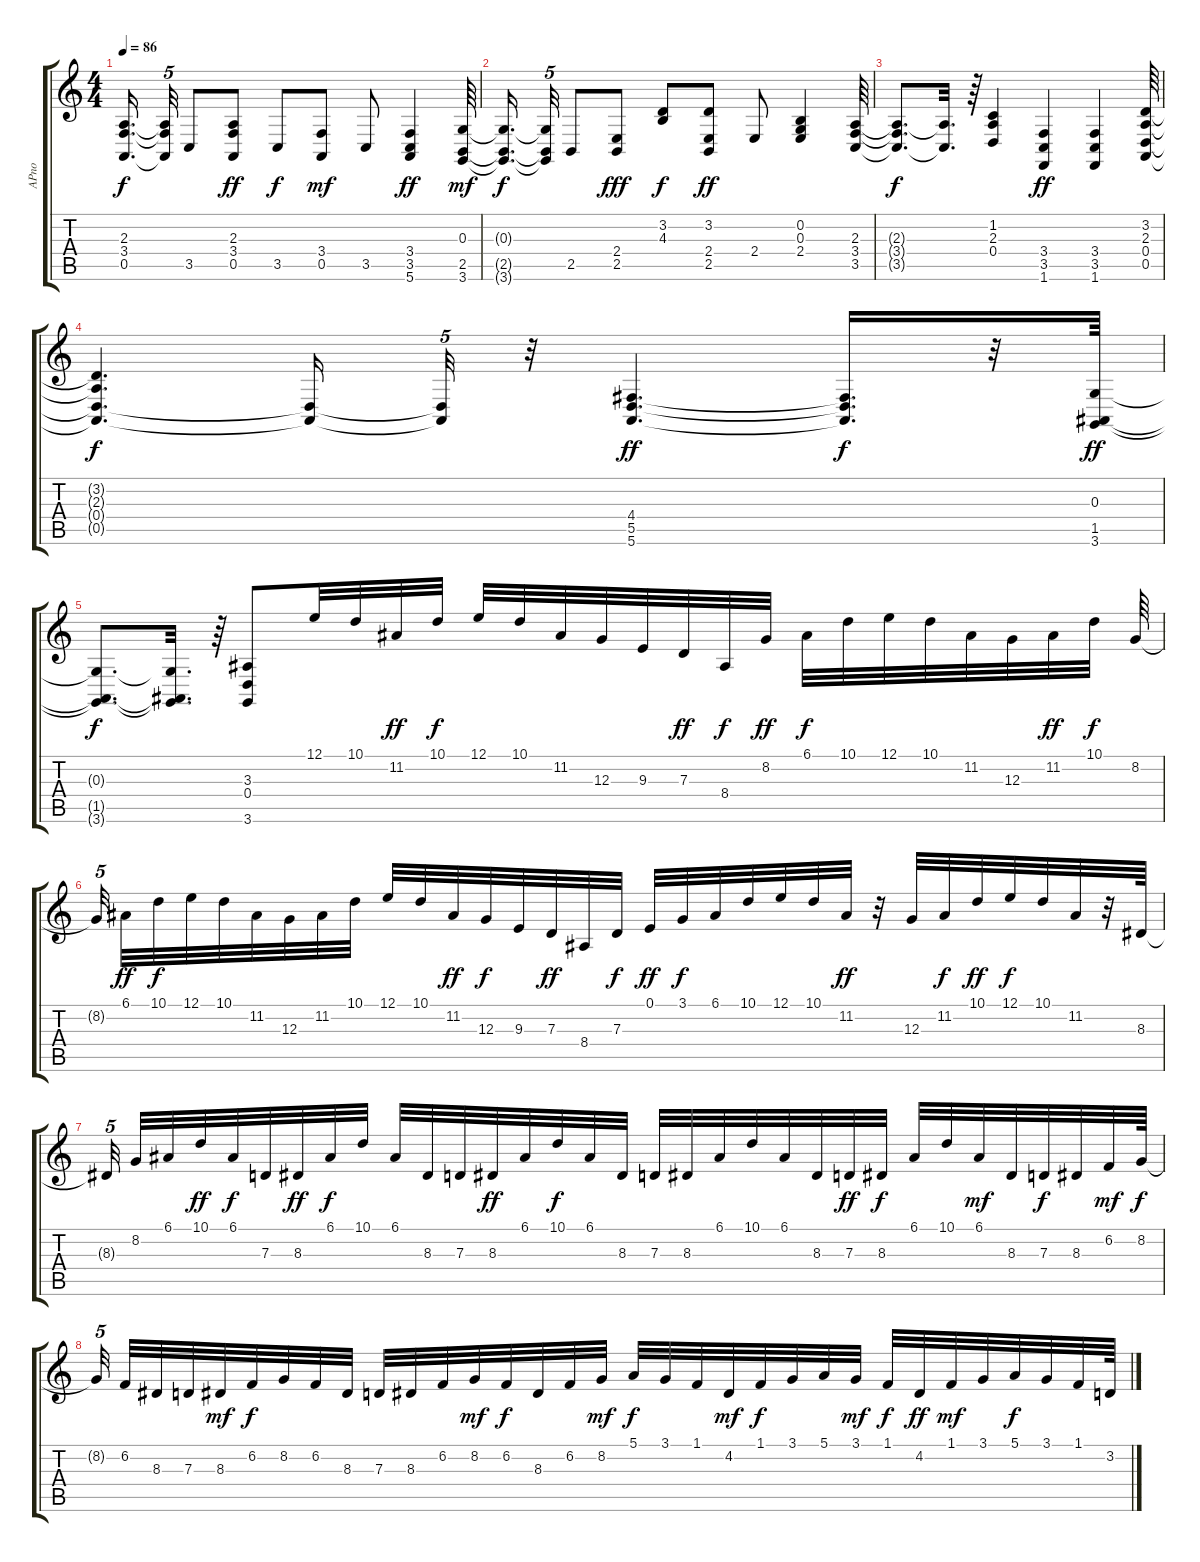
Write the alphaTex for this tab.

\track ("APno" "APno") {instrument acousticgrandpiano}
\staff {score tabs}
\tuning (E4 B3 G3 D3 A2 E2) {hide}
\ts (4 4)
\tempo 86
\clef g2
\ks c
(2.3{t} 3.4{t} 0.5{t}).16{d dy f beam splitsecondary} (2.3{t} 3.4{t} 0.5{t}).32{tu (5 4)} 3.5.8 (2.3 3.4 0.5).8{dy ff} 3.5.8{dy f} (3.4 0.5).8{dy mf} 3.5.8 (3.4 3.5 5.6).4{dy ff} (0.3 2.5 3.6).64{dy mf} |
(0.3{t} 2.5{t} 3.6{t}).16{d dy f beam splitsecondary} (0.3{t} 2.5{t} 3.6{t}).32{tu (5 4)} 2.5.8 (2.4 2.5).8{dy fff} (3.2 4.3).8{dy f} (3.2 2.4 2.5).8{dy ff} 2.4.8 (0.2 0.3 2.4).4 (2.3 3.4 3.5).64 |
(2.3{t} 3.4{t} 3.5{t}).8{d dy f} (2.3{t} 3.5{t}).32{d} r.64 (1.2 2.3 0.4).4 (3.4 3.5 1.6).4{dy ff} (3.4 3.5 1.6).4 (3.2 2.3 0.4 0.5).64 |
(3.2{t} 2.3{t} 0.4{t} 0.5{t}).4{d dy f} (0.4{t} 0.5{t}).16 (0.4{t} 0.5{t}).32{tu (5 4)} r.32 (4.4 5.5 5.6).4{d dy ff} (4.4{t} 5.5{t} 5.6{t}).16{d dy f} r.32 (0.3 1.5 3.6).64{dy ff} |
(0.3{t} 1.5{t} 3.6{t}).8{d dy f} (0.3{t} 1.5{t} 3.6{t}).32{d} r.64 (3.3 0.4 3.6).8 12.1.32{volume 9} 10.1.32 11.2.32{dy ff} 10.1.32{dy f} 12.1.32 10.1.32 11.2.32 12.3.32 9.3.32 7.3.32{dy ff} 8.4.32{dy f volume 9} 8.2.32{dy ff} 6.1.32{dy f} 10.1.32 12.1.32 10.1.32 11.2.32 12.3.32 11.2.32{dy ff} 10.1.32{dy f} 8.2.64 |
8.2{t}.32{tu (5 4) beam splitsecondary} 6.1.32{dy ff} 10.1.32{dy f} 12.1.32 10.1.32{volume 9} 11.2.32 12.3.32 11.2.32 10.1.32 12.1.32 10.1.32 11.2.32{dy ff} 12.3.32{dy f} 9.3.32 7.3.32{dy ff} 8.4.32 7.3.32{dy f} 0.1.32{dy ff volume 9} 3.1.32{dy f} 6.1.32 10.1.32 12.1.32 10.1.32 11.2.32{dy ff} r.32 12.3.32 11.2.32{dy f} 10.1.32{dy ff} 12.1.32{dy f volume 9} 10.1.32 11.2.32 r.32 8.3.64 |
8.3{t}.32{tu (5 4) beam splitsecondary} 8.2.32 6.1.32 10.1.32{dy ff} 6.1.32{dy f} 7.3.32 8.3.32{dy ff} 6.1.32{dy f} 10.1.32 6.1.32{volume 10} 8.3.32 7.3.32 8.3.32{dy ff} 6.1.32 10.1.32{dy f} 6.1.32 8.3.32 7.3.32 8.3.32{volume 9} 6.1.32 10.1.32 6.1.32 8.3.32 7.3.32{dy ff} 8.3.32{dy f} 6.1.32 10.1.32 6.1.32{dy mf} 8.3.32 7.3.32{dy f volume 9} 8.3.32 6.2.32{dy mf} 8.2.64{dy f} |
8.2{t}.32{tu (5 4) beam splitsecondary} 6.2.32 8.3.32 7.3.32 8.3.32{dy mf} 6.2.32{dy f volume 9} 8.2.32 6.2.32 8.3.32 7.3.32 8.3.32 6.2.32 8.2.32{dy mf} 6.2.32{dy f volume 9} 8.3.32 6.2.32 8.2.32{dy mf} 5.1.32{dy f} 3.1.32 1.1.32 4.2.32{dy mf} 1.1.32{dy f} 3.1.32{volume 9} 5.1.32 3.1.32{dy mf} 1.1.32{dy f} 4.2.32{dy ff} 1.1.32{dy mf} 3.1.32 5.1.32{dy f} 3.1.32 1.1.32 3.2.64
